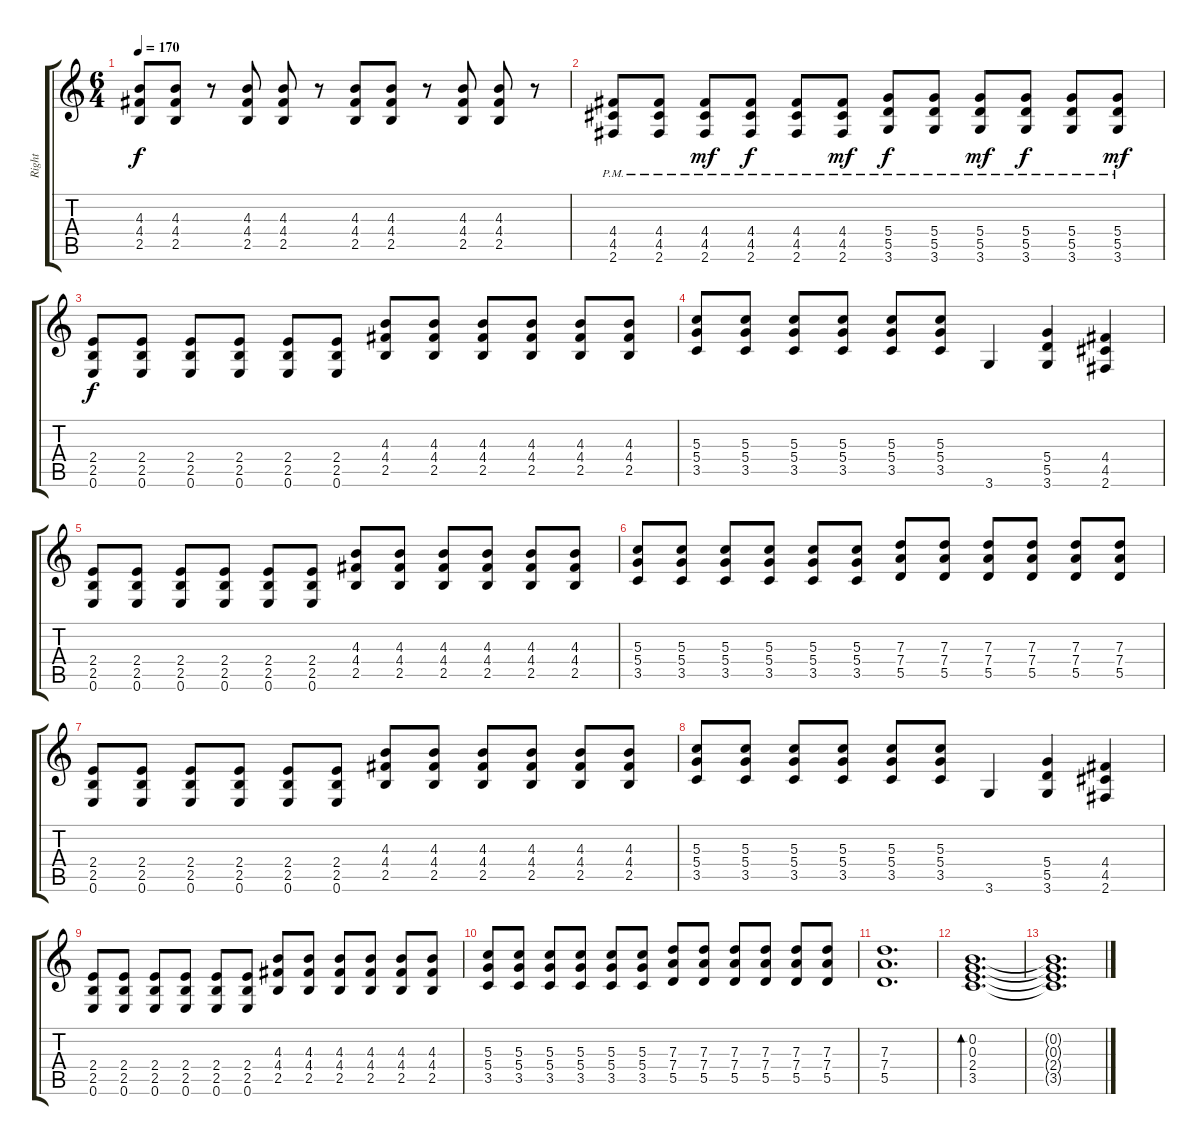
\track ("Right" "Right") {instrument electricguitarjazz}
\staff {score tabs}
\tuning (E4 B3 G3 D3 A2 E2) {hide}
\ts (6 4)
\tempo 170
\clef g2
\ks c
(4.3 4.4 2.5).8{dy f} (4.3 4.4 2.5).8 r.8 (4.3 4.4 2.5).8 (4.3 4.4 2.5).8 r.8 (4.3 4.4 2.5).8 (4.3 4.4 2.5).8 r.8 (4.3 4.4 2.5).8 (4.3 4.4 2.5).8 r.8 |
(4.4{pm} 4.5{pm} 2.6{pm}).8 (4.4{pm} 4.5{pm} 2.6{pm}).8 (4.4{pm} 4.5{pm} 2.6{pm}).8{dy mf} (4.4{pm} 4.5{pm} 2.6{pm}).8{dy f} (4.4{pm} 4.5{pm} 2.6{pm}).8 (4.4{pm} 4.5{pm} 2.6{pm}).8{dy mf} (5.4{pm} 5.5{pm} 3.6{pm}).8{dy f} (5.4{pm} 5.5{pm} 3.6{pm}).8 (5.4{pm} 5.5{pm} 3.6{pm}).8{dy mf} (5.4{pm} 5.5{pm} 3.6{pm}).8{dy f} (5.4{pm} 5.5{pm} 3.6{pm}).8 (5.4{pm} 5.5{pm} 3.6{pm}).8{dy mf} |
(2.4 2.5 0.6).8{dy f} (2.4 2.5 0.6).8 (2.4 2.5 0.6).8 (2.4 2.5 0.6).8 (2.4 2.5 0.6).8 (2.4 2.5 0.6).8 (4.3 4.4 2.5).8 (4.3 4.4 2.5).8 (4.3 4.4 2.5).8 (4.3 4.4 2.5).8 (4.3 4.4 2.5).8 (4.3 4.4 2.5).8 |
(5.3 5.4 3.5).8 (5.3 5.4 3.5).8 (5.3 5.4 3.5).8 (5.3 5.4 3.5).8 (5.3 5.4 3.5).8 (5.3 5.4 3.5).8 3.6.4 (5.4 5.5 3.6).4 (4.4 4.5 2.6).4 |
(2.4 2.5 0.6).8 (2.4 2.5 0.6).8 (2.4 2.5 0.6).8 (2.4 2.5 0.6).8 (2.4 2.5 0.6).8 (2.4 2.5 0.6).8 (4.3 4.4 2.5).8 (4.3 4.4 2.5).8 (4.3 4.4 2.5).8 (4.3 4.4 2.5).8 (4.3 4.4 2.5).8 (4.3 4.4 2.5).8 |
(5.3 5.4 3.5).8 (5.3 5.4 3.5).8 (5.3 5.4 3.5).8 (5.3 5.4 3.5).8 (5.3 5.4 3.5).8 (5.3 5.4 3.5).8 (7.3 7.4 5.5).8 (7.3 7.4 5.5).8 (7.3 7.4 5.5).8 (7.3 7.4 5.5).8 (7.3 7.4 5.5).8 (7.3 7.4 5.5).8 |
(2.4 2.5 0.6).8 (2.4 2.5 0.6).8 (2.4 2.5 0.6).8 (2.4 2.5 0.6).8 (2.4 2.5 0.6).8 (2.4 2.5 0.6).8 (4.3 4.4 2.5).8 (4.3 4.4 2.5).8 (4.3 4.4 2.5).8 (4.3 4.4 2.5).8 (4.3 4.4 2.5).8 (4.3 4.4 2.5).8 |
(5.3 5.4 3.5).8 (5.3 5.4 3.5).8 (5.3 5.4 3.5).8 (5.3 5.4 3.5).8 (5.3 5.4 3.5).8 (5.3 5.4 3.5).8 3.6.4 (5.4 5.5 3.6).4 (4.4 4.5 2.6).4 |
(2.4 2.5 0.6).8 (2.4 2.5 0.6).8 (2.4 2.5 0.6).8 (2.4 2.5 0.6).8 (2.4 2.5 0.6).8 (2.4 2.5 0.6).8 (4.3 4.4 2.5).8 (4.3 4.4 2.5).8 (4.3 4.4 2.5).8 (4.3 4.4 2.5).8 (4.3 4.4 2.5).8 (4.3 4.4 2.5).8 |
(5.3 5.4 3.5).8 (5.3 5.4 3.5).8 (5.3 5.4 3.5).8 (5.3 5.4 3.5).8 (5.3 5.4 3.5).8 (5.3 5.4 3.5).8 (7.3 7.4 5.5).8 (7.3 7.4 5.5).8 (7.3 7.4 5.5).8 (7.3 7.4 5.5).8 (7.3 7.4 5.5).8 (7.3 7.4 5.5).8 |
(7.3 7.4 5.5).1{d volume 0} |
(0.2 0.3 2.4 3.5).1{d bd 240 volume 13 instrument electricguitarjazz} |
(0.2{t} 0.3{t} 2.4{t} 3.5{t}).1{d volume 0}
